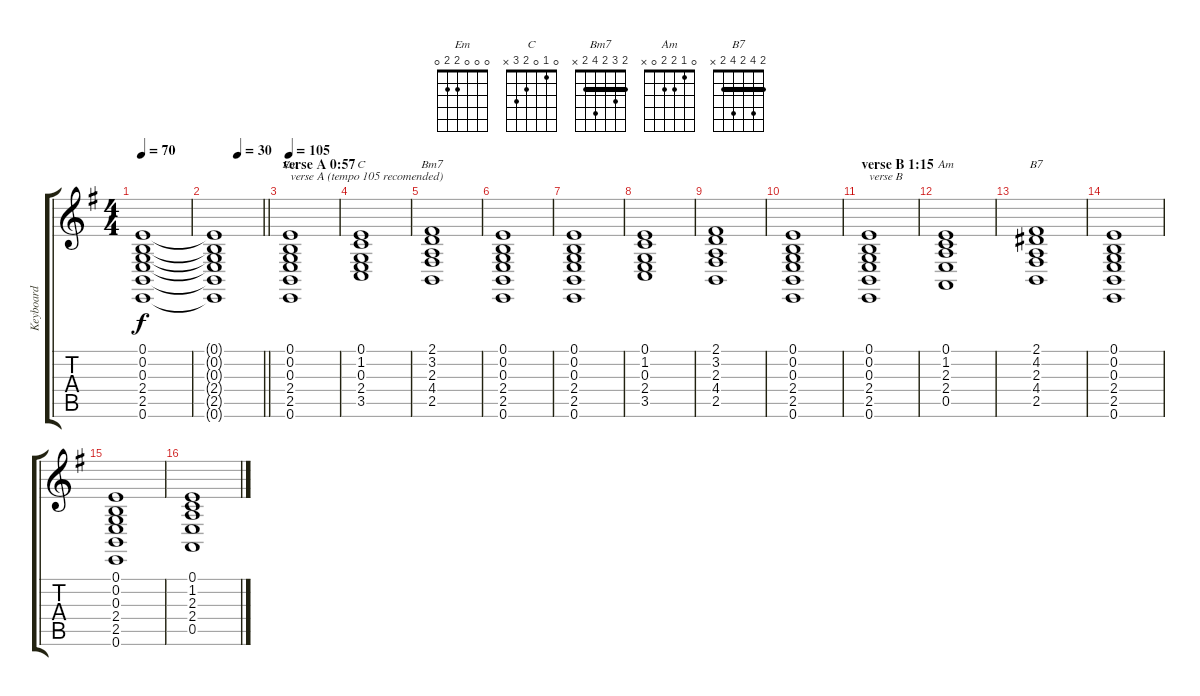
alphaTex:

\track ("Keyboard" "Keyboard") {instrument stringensemble1}
\staff {score tabs}
\tuning (E4 B3 G3 D3 A2 E2) {hide}
\chord ("Em" 0 0 0 2 2 0)
\chord ("C" 0 1 0 2 3 x)
\chord ("Bm7" 2 3 2 4 2 x) {barre 2}
\chord ("Am" 0 1 2 2 0 x)
\chord ("B7" 2 4 2 4 2 x) {barre 2}
\ts (4 4)
\tempo 70
\clef g2
\ks g
(0.1{t} 0.2{t} 0.3{t} 2.4{t} 2.5{t} 0.6{t}).1{dy f} |
\tempo (30 0.5)
\barLineRight lightlight
(0.1{t} 0.2{t} 0.3{t} 2.4{t} 2.5{t} 0.6{t}).1 |
\section ("" "verse A 0:57")
\tempo 105
(0.1 0.2 0.3 2.4 2.5 0.6).1{ch "Em" txt "verse A (tempo 105 recomended)"} |
(0.1 1.2 0.3 2.4 3.5).1{ch "C"} |
(2.1 3.2 2.3 4.4 2.5).1{ch "Bm7"} |
(0.1 0.2 0.3 2.4 2.5 0.6).1 |
(0.1 0.2 0.3 2.4 2.5 0.6).1 |
(0.1 1.2 0.3 2.4 3.5).1 |
(2.1 3.2 2.3 4.4 2.5).1 |
(0.1 0.2 0.3 2.4 2.5 0.6).1 |
\section ("" "verse B 1:15")
(0.1 0.2 0.3 2.4 2.5 0.6).1{txt "verse B"} |
(0.1 1.2 2.3 2.4 0.5).1{ch "Am"} |
(2.1 4.2 2.3 4.4 2.5).1{ch "B7"} |
(0.1 0.2 0.3 2.4 2.5 0.6).1 |
(0.1 0.2 0.3 2.4 2.5 0.6).1 |
(0.1 1.2 2.3 2.4 0.5).1
